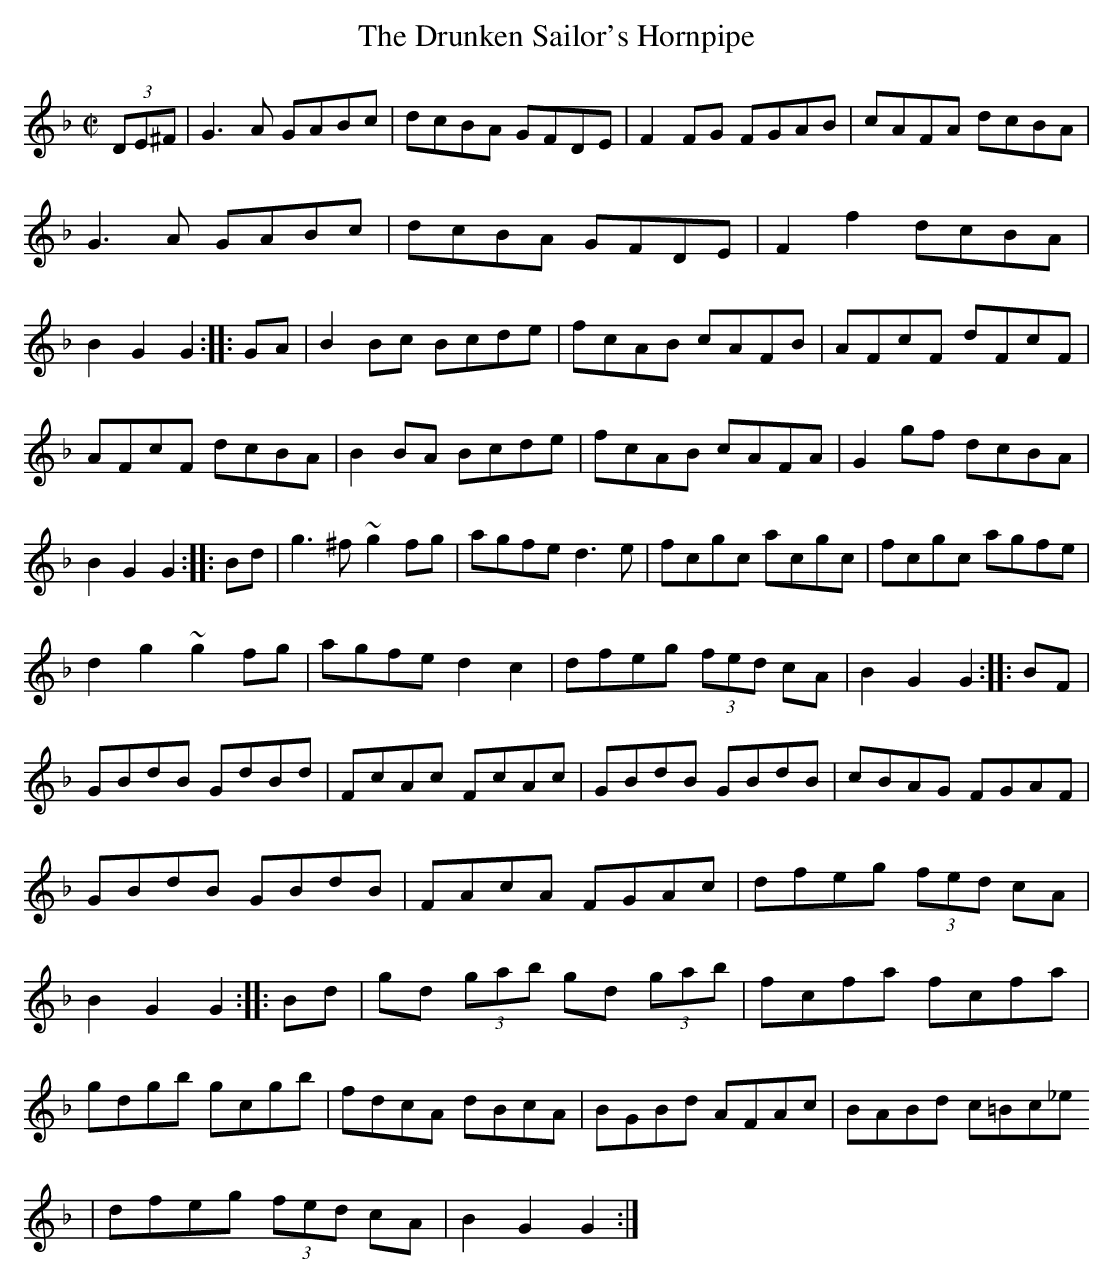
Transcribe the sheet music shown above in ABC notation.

X:1
T:The Drunken Sailor's Hornpipe
M:C|
L:1/8
K:GDor
(3DE^F|G3 A GABc|dcBA GFDE|F2FG FGAB|cAFA dcBA|G3 A GABc|dcBA GFDE|\
F2f2dcBA|B2G2G2::GA|B2Bc Bcde|fcAB cAFB|AFcF dFcF|AFcF dcBA|B2BA Bcde|\
fcAB cAFA|G2gf dcBA|B2G2G2::Bd|g3^f ~g2fg|agfe d3 e|fcgc acgc|fcgc agfe|
\
d2g2~g2^ fg|agfe d2c2|dfeg (3fed cA|B2G2G2::BF|GBdB GdBd|FcAc FcAc|\
GBdB GBdB|cBAG FGAF|GBdB GBdB|FAcA FGAc|dfeg (3fed cA|B2G2G2::\
Bd|gd (3gab gd (3gab|fcfa fcfa|gdgb gcgb|fdcA dBcA|BGBd AFAc|BABd c=Bc_e
|\
dfeg (3fed cA|B2G2G2:|
